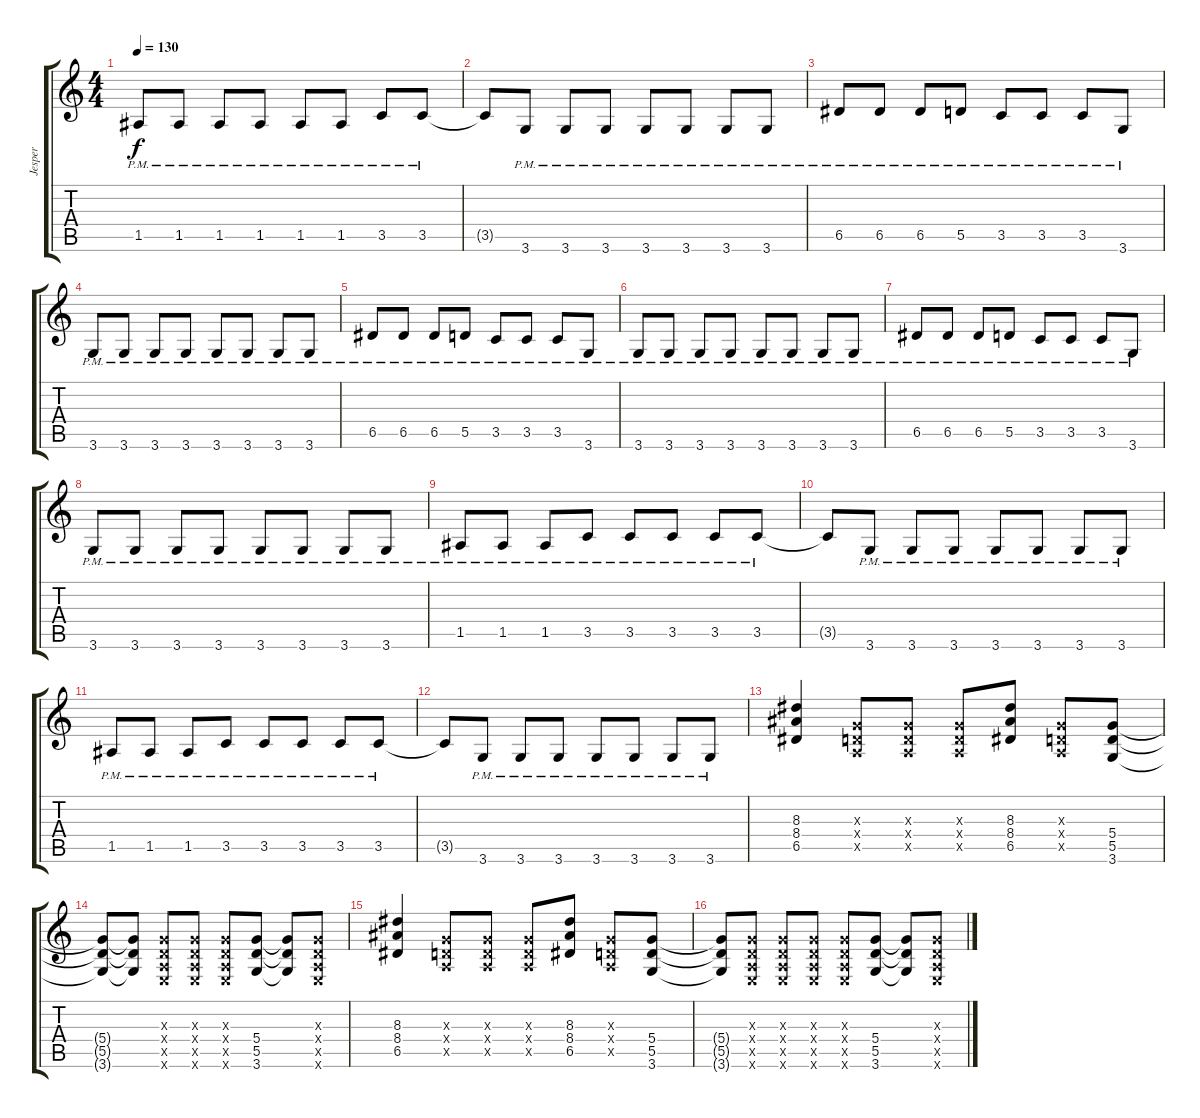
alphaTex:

\track ("Jesper" "Jesper") {instrument distortionguitar}
\staff {score tabs}
\tuning (E4 B3 G3 D3 A2 E2) {hide}
\ts (4 4)
\tempo 130
\clef g2
\ks c
1.5{pm}.8{dy f} 1.5{pm}.8 1.5{pm}.8 1.5{pm}.8 1.5{pm}.8 1.5{pm}.8 3.5{pm}.8 3.5{pm}.8 |
3.5{t}.8 3.6{pm}.8 3.6{pm}.8 3.6{pm}.8 3.6{pm}.8 3.6{pm}.8 3.6{pm}.8 3.6{pm}.8 |
6.5{pm}.8{instrument electricguitarclean} 6.5{pm}.8 6.5{pm}.8 5.5{pm}.8 3.5{pm}.8 3.5{pm}.8 3.5{pm}.8 3.6{pm}.8 |
3.6{pm}.8 3.6{pm}.8 3.6{pm}.8 3.6{pm}.8 3.6{pm}.8 3.6{pm}.8 3.6{pm}.8 3.6{pm}.8 |
6.5{pm}.8{instrument electricguitarclean} 6.5{pm}.8 6.5{pm}.8 5.5{pm}.8 3.5{pm}.8 3.5{pm}.8 3.5{pm}.8 3.6{pm}.8 |
3.6{pm}.8 3.6{pm}.8 3.6{pm}.8 3.6{pm}.8 3.6{pm}.8 3.6{pm}.8 3.6{pm}.8 3.6{pm}.8 |
6.5{pm}.8{instrument electricguitarclean} 6.5{pm}.8 6.5{pm}.8 5.5{pm}.8 3.5{pm}.8 3.5{pm}.8 3.5{pm}.8 3.6{pm}.8 |
3.6{pm}.8 3.6{pm}.8 3.6{pm}.8 3.6{pm}.8 3.6{pm}.8 3.6{pm}.8 3.6{pm}.8 3.6{pm}.8 |
1.5{pm}.8 1.5{pm}.8 1.5{pm}.8 3.5{pm}.8 3.5{pm}.8 3.5{pm}.8 3.5{pm}.8 3.5{pm}.8 |
3.5{t}.8 3.6{pm}.8 3.6{pm}.8 3.6{pm}.8 3.6{pm}.8 3.6{pm}.8 3.6{pm}.8 3.6{pm}.8 |
1.5{pm}.8 1.5{pm}.8 1.5{pm}.8 3.5{pm}.8 3.5{pm}.8 3.5{pm}.8 3.5{pm}.8 3.5{pm}.8 |
3.5{t}.8 3.6{pm}.8 3.6{pm}.8 3.6{pm}.8 3.6{pm}.8 3.6{pm}.8 3.6{pm}.8 3.6{pm}.8 |
(8.3 8.4 6.5).4{instrument distortionguitar} (0.3{x} 0.4{x} 0.5{x}).8 (0.3{x} 0.4{x} 0.5{x}).8 (0.3{x} 0.4{x} 0.5{x}).8 (8.3 8.4 6.5).8 (0.3{x} 0.4{x} 0.5{x}).8 (5.4 5.5 3.6).8 |
(5.4{t} 5.5{t} 3.6{t}).8 (5.4{t} 5.5{t} 3.6{t}).8 (0.3{x} 0.4{x} 0.5{x} 0.6{x}).8 (0.3{x} 0.4{x} 0.5{x} 0.6{x}).8 (0.3{x} 0.4{x} 0.5{x} 0.6{x}).8 (5.4 5.5 3.6).8 (5.4{t} 5.5{t} 3.6{t}).8 (0.3{x} 0.4{x} 0.5{x} 0.6{x}).8 |
(8.3 8.4 6.5).4{instrument distortionguitar} (0.3{x} 0.4{x} 0.5{x}).8 (0.3{x} 0.4{x} 0.5{x}).8 (0.3{x} 0.4{x} 0.5{x}).8 (8.3 8.4 6.5).8 (0.3{x} 0.4{x} 0.5{x}).8 (5.4 5.5 3.6).8 |
(5.4{t} 5.5{t} 3.6{t}).8 (0.3{x} 0.4{x} 0.5{x} 0.6{x}).8 (0.3{x} 0.4{x} 0.5{x} 0.6{x}).8 (0.3{x} 0.4{x} 0.5{x} 0.6{x}).8 (0.3{x} 0.4{x} 0.5{x} 0.6{x}).8 (5.4 5.5 3.6).8 (5.4{t} 5.5{t} 3.6{t}).8 (0.3{x} 0.4{x} 0.5{x} 0.6{x}).8
